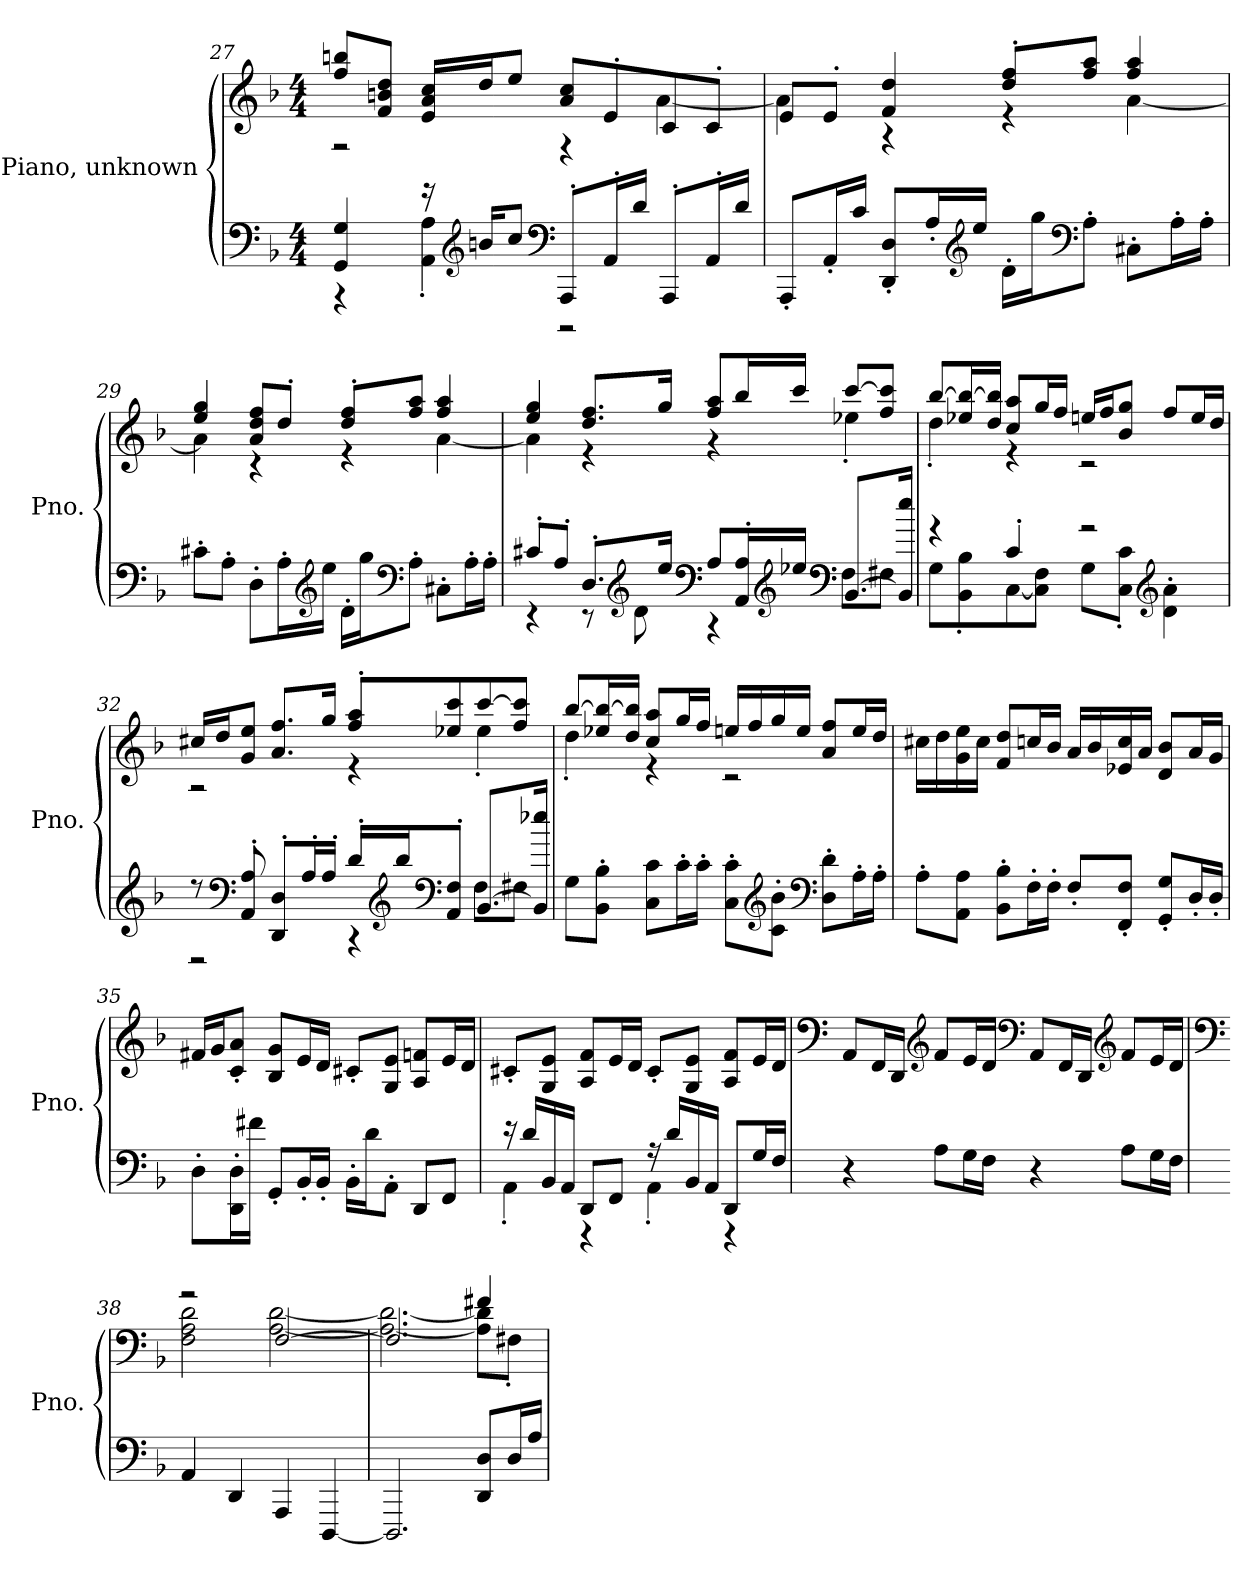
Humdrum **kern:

**kern	**kern
*part1	*part1
*staff2	*staff1
*I"Piano, unknown	*
*I'Pno.	*
*clefF4	*clefG2
*k[b-]	*k[b-]
*M4/4	*M4/4
=27	=27
*^	*^
4GG/ 4G/	4r	8ff/ 8bbn/L	2r
.	.	8f/ 8bn/ 8dd/J	.
16r	4AA\' 4A\'	16e/ 16a/ 16cc/LL	.
*clefG2	*	*	*
16bn/KL	.	16dd/J	.
8cc/J	.	8ee/J	.
*clefF4	*	*	*
8AAA'/L	2r	8a/ 8cc/L	4r
16AA'/L	.	8e'/	.
16d/JJ	.	.	.
8AAA'/L	.	8c/	[4a\
16AA'/L	.	8c'/J	.
16d/JJ	.	.	.
*v	*v	*	*
!!LO:LB:g=z	!!
=28	=28	=28
8AAA'/L	8e/L	4a\]
16AA'/L	8e'/J	.
16c/JJ	.	.
8DD/' 8D/'L	4f/ 4dd/	4r
16A'/L	.	.
*clefG2	*	*
16ee/JJ	.	.
16d'\LL	8dd/' 8ff/'L	4r
16gg\J	.	.
*clefF4	*	*
8A'\J	8ff/ 8aa/J	.
8C#X'\L	4ff/ 4aa/	[4a\
16A'\L	.	.
16A'\JJ	.	.
=29	=29	=29
8c#X'\L	4ee/ 4gg/	4a\]
8A'\J	.	.
8D'\L	8a/ 8dd/ 8ff/L	4r
16A'\L	8dd'/J	.
*clefG2	*	*
16ee\JJ	.	.
16d'\LL	8dd/' 8ff/'L	4r
16gg\J	.	.
*clefF4	*	*
8A'\J	8ff/ 8aa/J	.
8C#X'\L	4ff/ 4aa/	[4a\
16A'\L	.	.
16A'\JJ	.	.
!!LO:LB:g=z	!!
=30	=30	=30
*^	*	*
8c#X'/L	4r	4ee/ 4gg/	4a\]
8A'/J	.	.	.
8.D'/L	8r	8.dd/ 8.ff/L	4r
*clefG2	*	*	*
.	8d\	.	.
16ee/Jk	.	16gg/Jk	.
*clefF4	*	*	*
8A/L	4r	8ff/ 8aa/L	4r
16AA/' 16A/'L	.	16bb-/L	.
*clefG2	*	*	*
16ee-X/JJ	.	16ccc/JJ	.
*clefF4	*	*	*
[8.BB-/L	8F\L	[8ccc/L	4ee-X'\
.	8F#X\J	8ff/ 8ccc/]J	.
16BB-/] 16ee-/Jk	.	.	.
=31	=31	=31	=31
4r	8G\L	[8bb-/L	4dd'\
.	8BB-\' 8B-\'	16ee-X/ 16bb-/_L	.
.	.	16dd/ 16bb-/]JJ	.
4c'/	[8C\	8cc/ 8aa/L	4r
.	8C\] 8F\J	16gg/L	.
.	.	16ff/JJ	.
2r	8G\L	16een/LL	2r
.	.	16ff/J	.
.	8C\' 8c\'J	8b-/ 8gg/J	.
*clefG2	*	*	*
.	4d\' 4a\'	8ff/L	.
.	.	16ee/L	.
.	.	16dd/JJ	.
!!LO:LB:g=z	!!
=32	=32	=32	=32
8r	2r	16cc#X/LL	2r
.	.	16dd/J	.
*clefF4	*	*	*
8AA/' 8A/'	.	8g/ 8ee/J	.
8DD/' 8D/'L	.	8.a/ 8.ff/L	.
16A'/L	.	.	.
16A'/JJ	.	16gg/Jk	.
16d'/LL	4r	8ff/' 8aa/'L	4r
*clefG2	*	*	*
16bb-/J	.	.	.
*clefF4	*	*	*
8AA/' 8F/'J	.	8ee-X/ 8ccc/	.
[8.BB-/L	8F\L	[8ccc/	4ee-'\
.	8F#X\J	8ff/ 8ccc/]J	.
16BB-/] 16ee-X/Jk	.	.	.
*v	*v	*	*
=33	=33	=33
8G\L	[8bb-/L	4dd'\
8BB-\' 8B-\'J	16ee-X/ 16bb-/_L	.
.	16dd/ 16bb-/]JJ	.
8C\ 8c\L	8cc/ 8aa/L	4r
16c'\L	16gg/L	.
16c'\JJ	16ff/JJ	.
8C\' 8c\'L	16een/LL	2r
.	16ff/	.
*clefG2	*	*
8c\' 8b-\'J	16gg/	.
.	16ee/JJ	.
*clefF4	*	*
8D\' 8d\'L	8a/ 8ff/L	.
16A'\L	16ee/L	.
16A'\JJ	16dd/JJ	.
*	*v	*v
!!LO:PB:g=z
=34	=34
8A'\L	16cc#X\LL
.	16dd\
8AA\ 8A\J	16g\ 16ee\
.	16cc#\JJ
8BB-\' 8B-\'L	8f/ 8dd/L
16F'\L	16ccn/L
16F'\JJ	16b-/JJ
8F'/L	16a/LL
.	16b-/
8FF/' 8F/'J	16e-X/ 16cc/
.	16a/JJ
8GG/' 8G/'L	8d/ 8b-/L
16D'/L	16a/L
16D'/JJ	16g/JJ
=35	=35
8D'\L	16f#X/LL
.	16g/J
16DD\' 16D\'L	8c/' 8a/'J
16f#X\JJ	.
8GG'/L	8B-/ 8g/L
16BB-'/L	16e/L
16BB-'/JJ	16d/JJ
16BB-'\LL	8c#X'/L
16d\J	.
8AA'\J	8G/ 8e/J
8DD/L	8A/ 8fn/L
8FF/J	16e/L
.	16d/JJ
=36	=36
*^	*
16r	4AA'\	8c#X'/L
16d/LL	.	.
16BB-/	.	8G/ 8e/J
16AA/JJ	.	.
8DD/L	4r	8A/ 8f/L
8FF/J	.	16e/L
.	.	16d/JJ
16r	4AA'\	8c#'/L
16d/LL	.	.
16BB-/	.	8G/ 8e/J
16AA/JJ	.	.
8DD/L	4r	8A/ 8f/L
16G/L	.	16e/L
16F/JJ	.	16d/JJ
*v	*v	*
!!LO:LB:g=z
=37	=37
*	*clefF4
4r	8AA/L
.	16FF/L
.	16DD/JJ
*	*clefG2
8A\L	8f/L
16G\L	16e/L
16F\JJ	16d/JJ
*	*clefF4
4r	8AA/L
.	16FF/L
.	16DD/JJ
*	*clefG2
8A\L	8f/L
16G\L	16e/L
16F\JJ	16d/JJ
=38	=38
*	*clefF4
*	*^
4AA/	2r	2F\ 2A\ 2d\
4DD/	.	.
4AAA/	[2F/	[2A\ [2d\
[4DDD/	.	.
=39	=39	=39
2.DDD/]	2.F/]	2.A\_ 2.d\_
8DD/ 8D/L	4f#X/	8A\] 8d\]L
16D/L	.	8F#X'\J
16A/JJ	.	.
*	*v	*v
=	=
*-	*-
